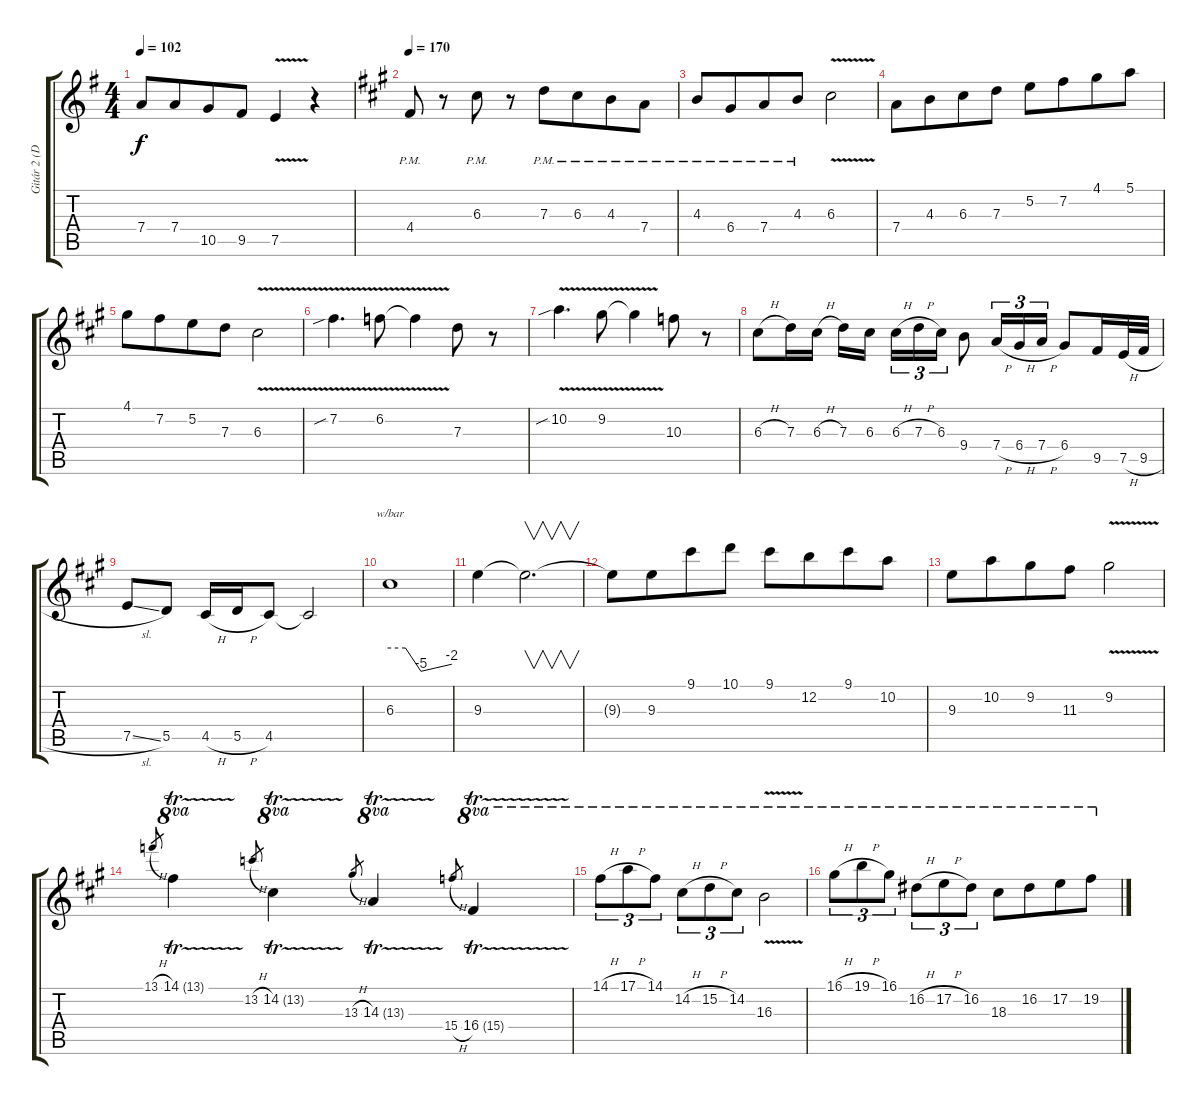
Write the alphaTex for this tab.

\track ("Gitár 2 (Dave Murray)" "Gitár 2 (D") {instrument distortionguitar}
\staff {score tabs}
\tuning (E4 B3 G3 D3 A2 E2) {hide}
\ts (4 4)
\tempo 102
\clef g2
\ks g
7.4.8{dy f} 7.4.8{beam merge} 10.5.8 9.5.8 7.5{v}.4 r.4 |
\tempo 170
\ks a
4.4{pm}.8{balance 8} r.8 6.3{pm}.8 r.8 7.3{pm}.8 6.3{pm}.8{beam merge} 4.3{pm}.8 7.4{pm}.8 |
4.3{pm}.8 6.4{pm}.8{beam merge} 7.4{pm}.8 4.3{pm}.8 6.3{v}.2 |
7.4.8 4.3.8{beam merge} 6.3.8 7.3.8 5.2.8 7.2.8{beam merge} 4.1.8 5.1.8 |
4.1.8 7.2.8{beam merge} 5.2.8 7.3.8 6.3{v}.2 |
7.2{v sib}.4{d} 6.2{v}.8 6.2{t}.4 7.3.8 r.8 |
10.2{v sib}.4{d} 9.2{v}.8 9.2{t}.4 10.3.8 r.8 |
6.3{h}.8 7.3.16 6.3{h}.16 7.3.16 6.3.16{beam splitsecondary} 6.3{h}.16{tu (3 2)} 7.3{h}.16{tu (3 2)} 6.3.16{tu (3 2)} 9.4.8 7.4{h}.16{tu (3 2)} 6.4{h}.16{tu (3 2)} 7.4{h}.16{tu (3 2)} 6.4.8 9.5.16 7.5{h}.32 9.5{h}.32 |
7.5{sl}.8 5.5.8 4.5{h}.16 5.5{h}.16 4.5.8 4.5{t}.2 |
6.3.1{tbe (custom default 0 0 15 0 30 -20 60 -8)} |
9.3.4 9.3{t}.2{v d} |
9.3{t}.8 9.3.8{beam merge} 9.1.8 10.1.8 9.1.8 12.2.8{beam merge} 9.1.8 10.2.8 |
9.3.8 10.2.8{beam merge} 9.2.8 11.3.8 9.2{v}.2 |
13.1{h}.8{gr} 14.1{tr (13 16)}.4{ot 8va} 13.2{h}.8{gr} 14.2{tr (13 16)}.4{ot 8va} 13.3{h}.8{gr} 14.3{tr (13 16)}.4{ot 8va} 15.4{h}.8{gr} 16.4{tr (15 16)}.4{ot 8va} |
14.1{h}.8{tu (3 2) ot 8va} 17.1{h}.8{tu (3 2) ot 8va} 14.1.8{tu (3 2) ot 8va} 14.2{h}.8{tu (3 2) ot 8va} 15.2{h}.8{tu (3 2) ot 8va} 14.2.8{tu (3 2) ot 8va} 16.3{v}.2{ot 8va} |
16.1{h}.8{tu (3 2) ot 8va} 19.1{h}.8{tu (3 2) ot 8va} 16.1.8{tu (3 2) ot 8va} 16.2{h}.8{tu (3 2) ot 8va} 17.2{h}.8{tu (3 2) ot 8va} 16.2.8{tu (3 2) ot 8va} 18.3.8{ot 8va} 16.2.8{ot 8va beam merge} 17.2.8{ot 8va} 19.2.8{ot 8va}
